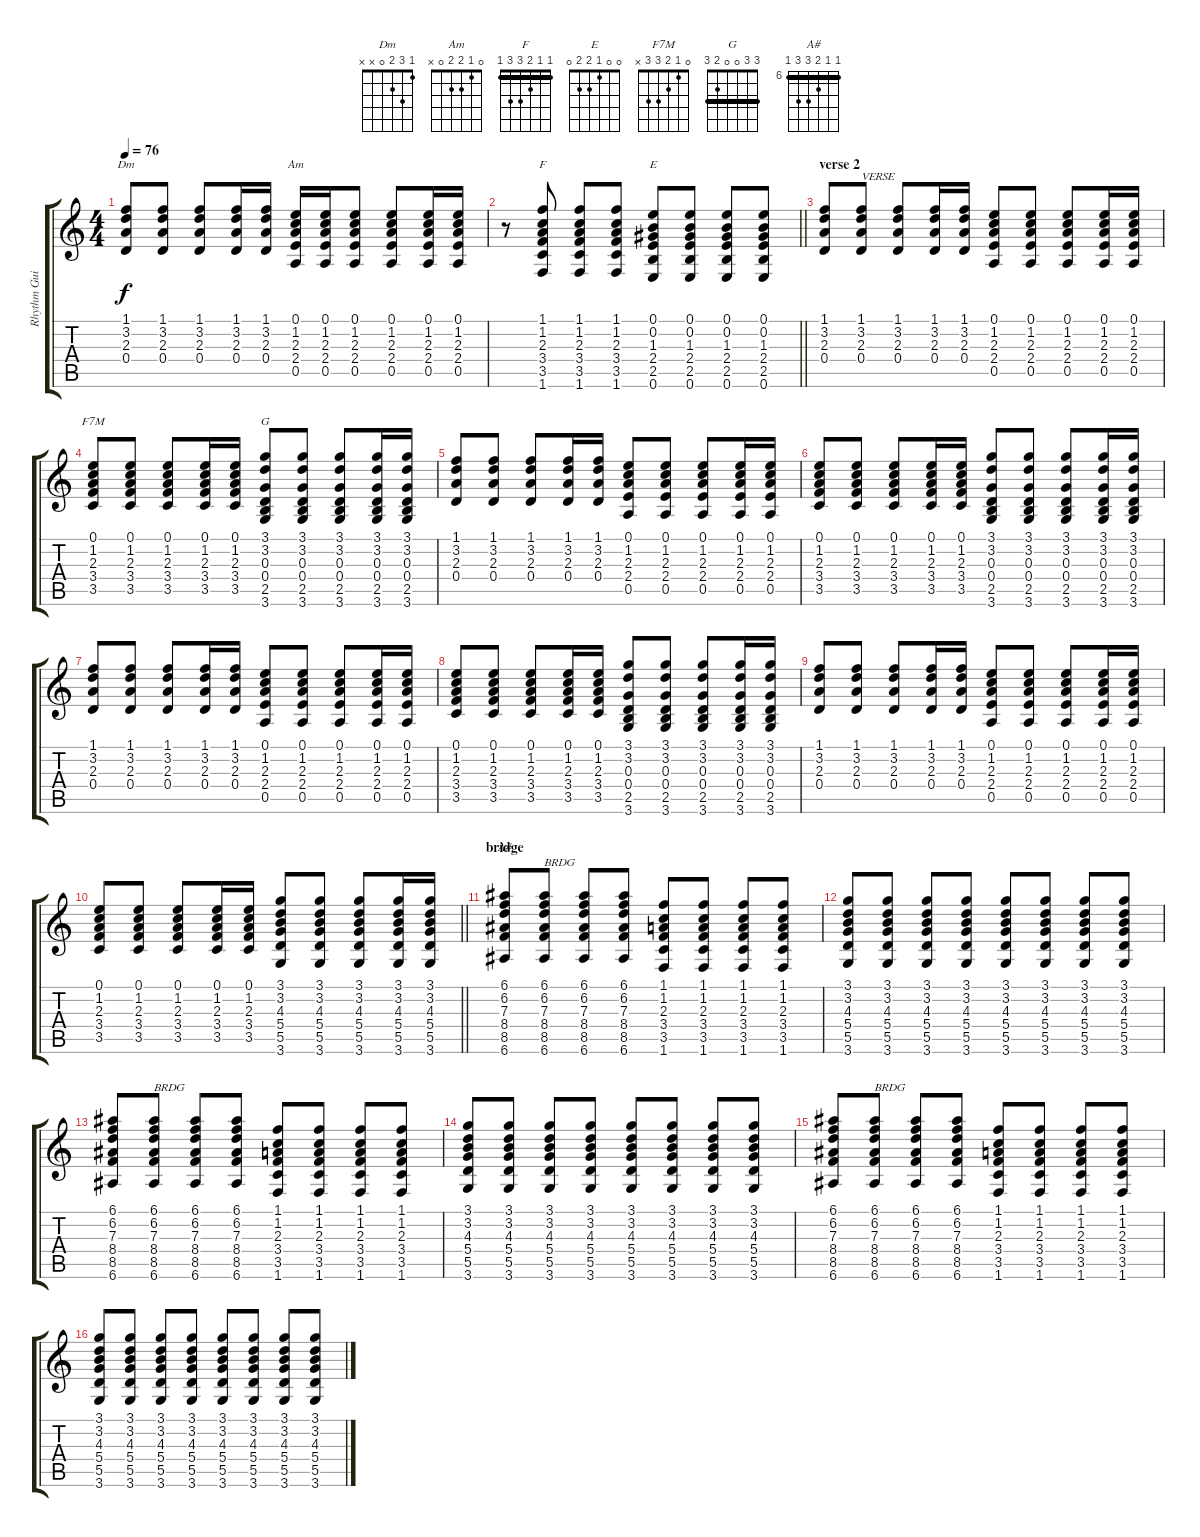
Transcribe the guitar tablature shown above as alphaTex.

\track ("Rhythm Guitar" "Rhythm Gui") {instrument acousticguitarsteel}
\staff {score tabs}
\tuning (E4 B3 G3 D3 A2 E2) {hide}
\chord ("Dm" 1 3 2 0 x x)
\chord ("Am" 0 1 2 2 0 x)
\chord ("F" 1 1 2 3 3 1) {barre 1}
\chord ("E" 0 0 1 2 2 0)
\chord ("F7M" 0 1 2 3 3 x)
\chord ("G" 3 3 0 0 2 3) {barre 3}
\chord ("A#" 6 6 7 8 8 6) {firstfret 6 barre 6}
\ts (4 4)
\tempo 76
\clef g2
\ks c
(1.1 3.2 2.3 0.4).8{ch "Dm" dy f} (1.1 3.2 2.3 0.4).8 (1.1 3.2 2.3 0.4).8 (1.1 3.2 2.3 0.4).16 (1.1 3.2 2.3 0.4).16 (0.1 1.2 2.3 2.4 0.5).16{ch "Am"} (0.1 1.2 2.3 2.4 0.5).16 (0.1 1.2 2.3 2.4 0.5).8 (0.1 1.2 2.3 2.4 0.5).8 (0.1 1.2 2.3 2.4 0.5).16 (0.1 1.2 2.3 2.4 0.5).16 |
\barLineRight lightlight
r.8 (1.1 1.2 2.3 3.4 3.5 1.6).8{ch "F"} (1.1 1.2 2.3 3.4 3.5 1.6).8 (1.1 1.2 2.3 3.4 3.5 1.6).8 (0.1 0.2 1.3 2.4 2.5 0.6).8{ch "E"} (0.1 0.2 1.3 2.4 2.5 0.6).8 (0.1 0.2 1.3 2.4 2.5 0.6).8 (0.1 0.2 1.3 2.4 2.5 0.6).8 |
\section ("" "verse 2")
(1.1 3.2 2.3 0.4).8 (1.1 3.2 2.3 0.4).8{txt "VERSE"} (1.1 3.2 2.3 0.4).8 (1.1 3.2 2.3 0.4).16 (1.1 3.2 2.3 0.4).16 (0.1 1.2 2.3 2.4 0.5).8 (0.1 1.2 2.3 2.4 0.5).8 (0.1 1.2 2.3 2.4 0.5).8 (0.1 1.2 2.3 2.4 0.5).16 (0.1 1.2 2.3 2.4 0.5).16 |
(0.1 1.2 2.3 3.4 3.5).8{ch "F7M"} (0.1 1.2 2.3 3.4 3.5).8 (0.1 1.2 2.3 3.4 3.5).8 (0.1 1.2 2.3 3.4 3.5).16 (0.1 1.2 2.3 3.4 3.5).16 (3.1 3.2 0.3 0.4 2.5 3.6).8{ch "G"} (3.1 3.2 0.3 0.4 2.5 3.6).8 (3.1 3.2 0.3 0.4 2.5 3.6).8 (3.1 3.2 0.3 0.4 2.5 3.6).16 (3.1 3.2 0.3 0.4 2.5 3.6).16 |
(1.1 3.2 2.3 0.4).8 (1.1 3.2 2.3 0.4).8 (1.1 3.2 2.3 0.4).8 (1.1 3.2 2.3 0.4).16 (1.1 3.2 2.3 0.4).16 (0.1 1.2 2.3 2.4 0.5).8 (0.1 1.2 2.3 2.4 0.5).8 (0.1 1.2 2.3 2.4 0.5).8 (0.1 1.2 2.3 2.4 0.5).16 (0.1 1.2 2.3 2.4 0.5).16 |
(0.1 1.2 2.3 3.4 3.5).8 (0.1 1.2 2.3 3.4 3.5).8 (0.1 1.2 2.3 3.4 3.5).8 (0.1 1.2 2.3 3.4 3.5).16 (0.1 1.2 2.3 3.4 3.5).16 (3.1 3.2 0.3 0.4 2.5 3.6).8 (3.1 3.2 0.3 0.4 2.5 3.6).8 (3.1 3.2 0.3 0.4 2.5 3.6).8 (3.1 3.2 0.3 0.4 2.5 3.6).16 (3.1 3.2 0.3 0.4 2.5 3.6).16 |
(1.1 3.2 2.3 0.4).8 (1.1 3.2 2.3 0.4).8 (1.1 3.2 2.3 0.4).8 (1.1 3.2 2.3 0.4).16 (1.1 3.2 2.3 0.4).16 (0.1 1.2 2.3 2.4 0.5).8 (0.1 1.2 2.3 2.4 0.5).8 (0.1 1.2 2.3 2.4 0.5).8 (0.1 1.2 2.3 2.4 0.5).16 (0.1 1.2 2.3 2.4 0.5).16 |
(0.1 1.2 2.3 3.4 3.5).8 (0.1 1.2 2.3 3.4 3.5).8 (0.1 1.2 2.3 3.4 3.5).8 (0.1 1.2 2.3 3.4 3.5).16 (0.1 1.2 2.3 3.4 3.5).16 (3.1 3.2 0.3 0.4 2.5 3.6).8 (3.1 3.2 0.3 0.4 2.5 3.6).8 (3.1 3.2 0.3 0.4 2.5 3.6).8 (3.1 3.2 0.3 0.4 2.5 3.6).16 (3.1 3.2 0.3 0.4 2.5 3.6).16 |
(1.1 3.2 2.3 0.4).8 (1.1 3.2 2.3 0.4).8 (1.1 3.2 2.3 0.4).8 (1.1 3.2 2.3 0.4).16 (1.1 3.2 2.3 0.4).16 (0.1 1.2 2.3 2.4 0.5).8 (0.1 1.2 2.3 2.4 0.5).8 (0.1 1.2 2.3 2.4 0.5).8 (0.1 1.2 2.3 2.4 0.5).16 (0.1 1.2 2.3 2.4 0.5).16 |
\barLineRight lightlight
(0.1 1.2 2.3 3.4 3.5).8 (0.1 1.2 2.3 3.4 3.5).8 (0.1 1.2 2.3 3.4 3.5).8 (0.1 1.2 2.3 3.4 3.5).16 (0.1 1.2 2.3 3.4 3.5).16 (3.1 3.2 4.3 5.4 5.5 3.6).8 (3.1 3.2 4.3 5.4 5.5 3.6).8 (3.1 3.2 4.3 5.4 5.5 3.6).8 (3.1 3.2 4.3 5.4 5.5 3.6).16 (3.1 3.2 4.3 5.4 5.5 3.6).16 |
\section ("" "bridge")
(6.1 6.2 7.3 8.4 8.5 6.6).8{ch "A#"} (6.1 6.2 7.3 8.4 8.5 6.6).8{txt "BRDG"} (6.1 6.2 7.3 8.4 8.5 6.6).8 (6.1 6.2 7.3 8.4 8.5 6.6).8 (1.1 1.2 2.3 3.4 3.5 1.6).8 (1.1 1.2 2.3 3.4 3.5 1.6).8 (1.1 1.2 2.3 3.4 3.5 1.6).8 (1.1 1.2 2.3 3.4 3.5 1.6).8 |
(3.1 3.2 4.3 5.4 5.5 3.6).8 (3.1 3.2 4.3 5.4 5.5 3.6).8 (3.1 3.2 4.3 5.4 5.5 3.6).8 (3.1 3.2 4.3 5.4 5.5 3.6).8 (3.1 3.2 4.3 5.4 5.5 3.6).8 (3.1 3.2 4.3 5.4 5.5 3.6).8 (3.1 3.2 4.3 5.4 5.5 3.6).8 (3.1 3.2 4.3 5.4 5.5 3.6).8 |
(6.1 6.2 7.3 8.4 8.5 6.6).8 (6.1 6.2 7.3 8.4 8.5 6.6).8{txt "BRDG"} (6.1 6.2 7.3 8.4 8.5 6.6).8 (6.1 6.2 7.3 8.4 8.5 6.6).8 (1.1 1.2 2.3 3.4 3.5 1.6).8 (1.1 1.2 2.3 3.4 3.5 1.6).8 (1.1 1.2 2.3 3.4 3.5 1.6).8 (1.1 1.2 2.3 3.4 3.5 1.6).8 |
(3.1 3.2 4.3 5.4 5.5 3.6).8 (3.1 3.2 4.3 5.4 5.5 3.6).8 (3.1 3.2 4.3 5.4 5.5 3.6).8 (3.1 3.2 4.3 5.4 5.5 3.6).8 (3.1 3.2 4.3 5.4 5.5 3.6).8 (3.1 3.2 4.3 5.4 5.5 3.6).8 (3.1 3.2 4.3 5.4 5.5 3.6).8 (3.1 3.2 4.3 5.4 5.5 3.6).8 |
(6.1 6.2 7.3 8.4 8.5 6.6).8 (6.1 6.2 7.3 8.4 8.5 6.6).8{txt "BRDG"} (6.1 6.2 7.3 8.4 8.5 6.6).8 (6.1 6.2 7.3 8.4 8.5 6.6).8 (1.1 1.2 2.3 3.4 3.5 1.6).8 (1.1 1.2 2.3 3.4 3.5 1.6).8 (1.1 1.2 2.3 3.4 3.5 1.6).8 (1.1 1.2 2.3 3.4 3.5 1.6).8 |
(3.1 3.2 4.3 5.4 5.5 3.6).8 (3.1 3.2 4.3 5.4 5.5 3.6).8 (3.1 3.2 4.3 5.4 5.5 3.6).8 (3.1 3.2 4.3 5.4 5.5 3.6).8 (3.1 3.2 4.3 5.4 5.5 3.6).8 (3.1 3.2 4.3 5.4 5.5 3.6).8 (3.1 3.2 4.3 5.4 5.5 3.6).8 (3.1 3.2 4.3 5.4 5.5 3.6).8
